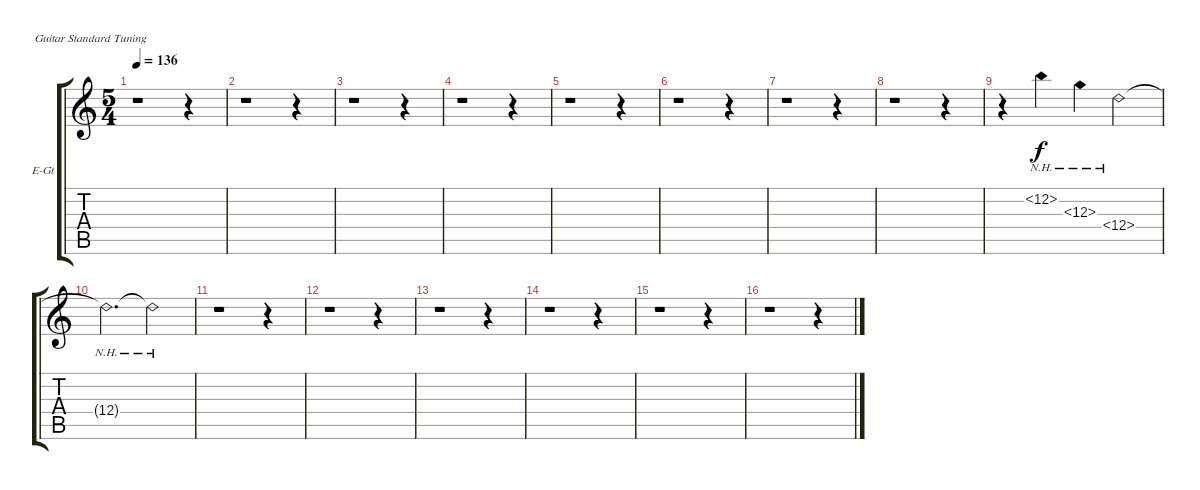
\bracketExtendMode groupsimilarinstruments
\firstSystemTrackNameOrientation horizontal
\otherSystemsTrackNameOrientation horizontal
\track ("Harmonics Clean" "E-Gt") {instrument electricguitarclean}
\staff {score tabs}
\tuning (E4 B3 G3 D3 A2 E2)
\ts (5 4)
\tempo 136
\clef g2
\ks c
r.1{dy f} r.4 |
r.1 r.4 |
r.1 r.4 |
r.1 r.4 |
r.1 r.4 |
r.1 r.4 |
r.1 r.4 |
r.1 r.4 |
r.4 12.2{nh}.4 12.3{nh}.4 12.4{nh}.2 |
12.4{nh t}.2{d} 12.4{nh t}.2 |
r.1 r.4 |
r.1 r.4 |
r.1 r.4 |
r.1 r.4 |
r.1 r.4 |
r.1 r.4
